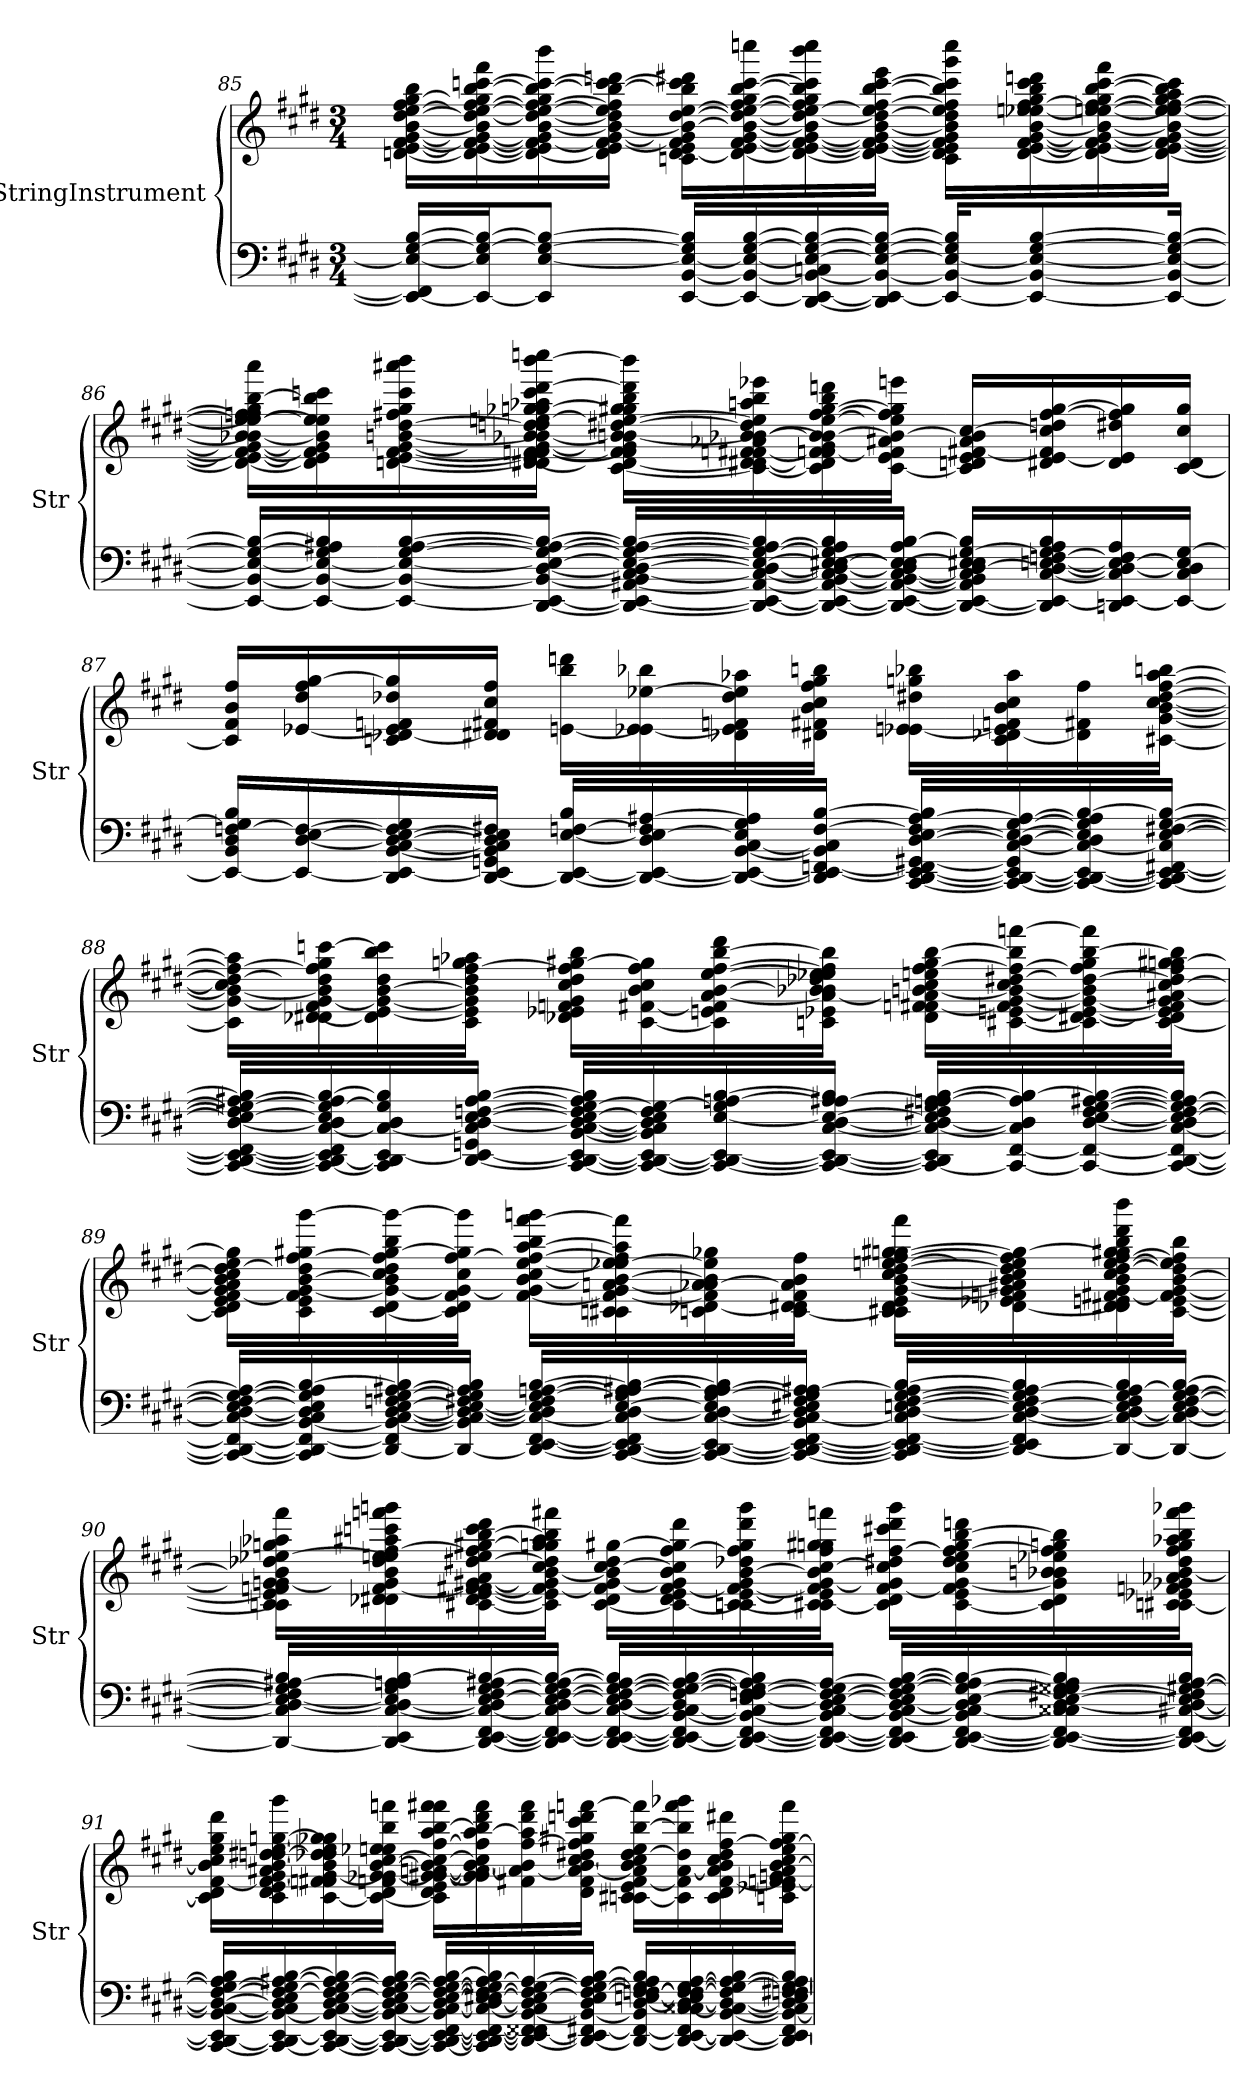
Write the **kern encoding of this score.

**kern	**kern
*part2	*part1
*staff2	*staff1
*I"StringInstrument	*I"StringInstrument
*I'Str	*I'Str
!!LO:LB:g=z
*clefF4	*clefG2
*k[f#c#g#d#]	*k[f#c#g#d#]
*M3/4	*M3/4
=85	=85
16EE/_ 16FF/] 16E/_ [16G#/ [16B/LL	[16dn\ [16e\ [16f#\ [16g#\ [16b\ [16dd#\ [16ee\ 16ff#\ [16gg#\ 16bb\LL
16EE/_ 16E/] 16G#/_ 16B/_J	16d\_ 16e\_ 16f#\_ 16g#\_ 16b\] 16dd#\_ 16ee\_ [16ff#\ 16gg#\] [16bb\ [16cccn\ 16fff#\
8EE/] [8E/ 8G#/_ 8B/_J	16d\_ 16e\] 16f#\_ 16g#\] [16b\ 16dd#\_ 16ee\_ 16ff#\_ 16gg#\ 16bb\_ 16ccc\_ 16bbb\
.	16d\] 16e\ 16f#\_ [16g#\ 16b\_ 16dd#\] 16ee\] 16ff#\] 16bb\_ 16ccc\_ 16dddn\JJ
[16EE/ [16BB/ 16E/_ 16G#/] 16B/]LL	16cn\ [16d\ 16e\ 16f#\] 16g#\] 16b\_ [16dd#\ [16ee\ 16bb\] 16ccc\] 16ddd#X\LL
16EE/_ 16BB/_ 16E/_ [16G#/ [16B/	16d\_ 16e\ [16f#\ [16g#\ 16b\_ 16dd#\_ 16ee\_ [16ff#\ 16gg#\ [16bb\ [16ccc\ 16ccccn\
[16DD#/ 16EE/_ 16BB/_ 16Cn/ 16E/_ 16G#/_ 16B/_	16d\_ [16e\ 16f#\_ 16g#\_ 16b\] 16dd#\_ 16ee\_ 16ff#\] 16gg#\ 16bb\] 16ccc\] 16bbb\ 16cccc\
16DD#/] 16EE/_ 16BB/_ 16E/_ 16G#/_ 16B/_JJ	16d\_ 16e\_ 16f#\_ 16g#\_ [16b\ 16dd#\_ 16ee\] [16ff#\ [16bb\ [16ccc\ 16eee\JJ
16EE/_ 16BB/_ 16E/_ 16G#/] 16B/]KL	16c\ 16d\] 16e\] 16f#\] 16g#\] 16b\] 16dd#\] 16ee\ 16ff#\] 16bb\] 16ccc\] 16ggg#\ 16cccc\LL
8EE/_ 8BB/_ 8E/_ [8G#/ [8B/	[16d\ [16e\ [16f#\ [16g#\ [16b\ [16ee-X\ 16een\ [16ff#\ 16gg#\ 16bb\ 16ccc\ 16dddn\
.	16d\_ 16e\] 16f#\_ 16g#\_ 16b\_ 16ee-\_ [16een\ 16ff#\_ 16gg#\ [16bb\ [16ccc\ 16fff#\
16EE/_ 16BB/_ 16E/_ 16G#/_ 16B/_Jk	16d\_ [16e\ 16f#\_ 16g#\_ 16b\_ 16ee-\_ 16ee\_ 16ff#\_ 16gg#\ 16aa\ 16bb\] 16ccc\]JJ
!!LO:LB:g=z
=86	=86
16EE/_ 16BB/_ 16E/_ 16G#/_ 16B/_LL	16d\_ 16e\_ 16f#\_ 16g#\_ 16b-X\ 16b\_ 16ee-\_ 16ee\_ 16ffn\ 16ff#\] 16gg#\ [16bb\ 16aaa\LL
16EE/_ 16BB/_ 16E/_ 16G#/] 16A#X/ 16B/]	16d\] 16e\] 16f#\] 16g#\] 16b\] 16ee-\] 16ee\] 16bb\] 16cccn\
16EE/_ 16BB/_ 16E/_ [16G#/ [16A#/ [16B/	[16dn\ [16e\ [16f#\ [16g#\ [16bn\ [16dd#\ 16ff#X\ 16gg#\ 16ccc\ 16aaa#X\ 16bbb\
[16DD#/ 16EE/_ 16BB/_ [16D#/ 16E/_ 16G#/_ 16A#/_ 16B/_JJ	16d\_ 16d#X\ 16e\] [16fn\ 16f#\_ 16g#\_ [16b-X\ 16b\] 16ddn\ 16dd#\] [16een\ [16gg-X\ 16ggn\ 16aa-X\ 16ccc\ [16ddd#\ [16bbb\ 16ccccn\JJ
16DD#/_ 16EE/_ [16AA#X/ 16BB/] [16C#/ 16D#/_ 16E/_ 16G#/_ 16A#/_ 16B/_LL	[16c#\ 16d\_ 16f\] 16f#\] 16g#\] 16b-\] [16bn\ [16dd#X\ 16ee\_ 16gg-\] 16gg#X\ 16bb\ 16ddd#\] 16bbb\]LL
16DD#/_ 16EE/_ 16AA#/_ 16C#/_ 16D#/_ 16E/_ 16G#/_ 16A#/_ 16B/]	16c#\_ 16d\] [16d#X\ 16fn\ [16f#X\ 16a-X\ [16b-X\ 16b\_ 16dd#\] 16ee\] 16aan\ 16bb\ 16eee-X\
16DD#/_ 16EE/_ 16AA#/_ [16BB/ 16C#/] 16D#/_ 16E/_ [16E#X/ 16G#/] 16A#/] 16B/	16c#\] 16d#\] [16fn\ 16f#\] 16g#\ 16b-\] 16b\_ [16ee\ [16ff#\ [16gg#\ 16bb\ 16dddn\
16DD#/_ 16EE/_ 16AA#/_ 16BB/_ [16C#/ 16D#/] 16E/_ 16E#/] 16A#/ [16B/JJ	[16c#\ 16e\ 16f\] 16a#X\ 16b\_ 16ee\] 16ff#\] 16gg#\] 16eeen\JJ
16DD#/_ 16EE/_ 16AA#/] 16BB/] 16C#/] [16D#/ 16E/] 16E#X/ [16G#/ 16B/]LL	16c#/] 16dn/ 16e/ [16f#X/ 16a#/ 16b/] [16cc#/LL
16DD#/] 16EE/_ [16C#/ 16D#/_ [16En/ [16Fn/ 16G#/] 16A#/ 16B/	16d#X/ [16e/ 16f#/] 16cc#/] 16ddn/ [16ff#/ [16gg#/
16DDn/ 16EE/_ 16C#/] 16D#/_ 16E/_ 16F/] 16A#/	16d#/ 16e/] 16dd#X/ 16ff#/] 16gg#/]
16EE/_ 16C#/ 16D#/] 16E/] [16G#/JJ	[16c#/ 16d#/ 16cc#/ 16gg#/JJ
!!LO:LB:g=z
=87	=87
16EE/_ 16BB/ 16D#/ [16Fn/ 16G#/] 16B/LL	16c#/] 16f#/ 16b/ 16ff#/LL
16EE/_ [16D#/ [16E/ 16F/_	[16e-X/ 16dd#/ 16ff#/ [16gg#/
16DD#/ 16EE/_ [16BB/ [16C#/ 16D#/_ 16E/_ 16F/] 16G#/	16cn/ [16d-X/ 16e-/] 16fn/ 16dd-X/ 16gg#/]
[16DD#/ 16EE/] 16GGn/ 16BB/] 16C#/] 16D#/] 16E/] 16F#X/JJ	16d-/] 16d#X/ 16f#X/ 16cc#/ 16ff#/JJ
16DD#/_ [16EE/ [16E/ [16Fn/ 16B/LL	[16en\ 16bb\ 16dddn\LL
16DD#/_ 16EE/_ 16D#/ 16E/_ 16F/] [16A#X/	16e-X\ 16e\_ [16ee-X\ 16bb-X\
16DD#/_ 16EE/_ [16BB/ [16C#/ 16E/] 16G#/ 16A#/]	16d-X\ 16e\] 16fn\ 16dd-\ 16ee-\] 16aa-X\
16DD#/] 16EE/_ [16FFn/ 16BB/] 16C#/] [16F/ [16B/JJ	16d#X\ 16f#X\ 16b\ 16cc#\ 16ff#\ 16gg#\ 16bbn\JJ
[16CC#/ [16DD#/ 16EE/_ 16FF/] [16GG#X/ [16D#/ [16E/ 16F/] [16A#/ 16B/]LL	16e-X\ [16en\ 16dd#X\ 16ggn\ 16bb-X\LL
16CC#/_ 16DD#/_ 16EE/_ 16GG#/] [16C#/ 16D#/_ 16E/_ [16G#/ 16A#/_	16c\ [16d-X\ 16e\] 16fn\ 16b\ 16cc#\ 16aa-\
16CC#/_ 16DD#/_ 16EE/_ 16C#/_ 16D#/] 16E/] 16G#/] 16A#/] [16B/	16d-\] 16f#X\ 16ff#\
16CC#/_ 16DD#/] 16EE/_ [16FF#X/ 16C#/] [16E/ [16F#X/ [16G#/ 16B/_JJ	[16c#X\ [16g#\ [16b\ [16cc#\ [16dd#\ [16ff#\ [16aa-\ 16bbn\JJ
!!LO:LB:g=z
=88	=88
16CC#/_ [16DD#/ 16EE/_ 16FF#/_ [16D#/ 16E/_ 16F#/] 16G#/_ [16A#X/ 16B/]LL	16c#\] 16g#\_ 16b\_ 16cc#\] 16dd#\_ 16ff#\_ 16aa-\]LL
16CC#/_ 16DD#/_ 16EE/] 16FF#/] [16C#/ 16D#/] 16E/] 16G#/_ 16A#/] [16B/	[16d-X\ 16d#X\ 16f#\ 16g#\_ 16b\] 16dd#\] 16ff#\] 16gg#\ [16cccn\
16CC#/] 16DD#/] [16EE/ 16C#/_ 16D#/ 16G#/] 16B/]	16d-\] [16e\ 16g#\_ [16b\ 16dd#\ 16bb\ 16ccc\]
[16DD#/ 16EE/_ 16GGn/ 16C#/] [16D#/ [16E/ [16Fn/ [16A#/ [16B/JJ	16c#\ 16e\] 16g#\] 16b\] 16dd#\ [16ff#\ 16ggn\ 16aa-X\JJ
[16CC#/ 16DD#/_ 16EE/_ [16BB/ [16C#/ 16D#/_ 16E/_ 16F/] [16G#/ 16A#/] 16B/]LL	16d-X\ 16e-X\ 16fn\ 16g#\ 16cc#\ 16dd#\ 16ff#\] [16gg#X\ 16bb\LL
16CC#/_ 16DD#/_ 16EE/_ 16BB/] 16C#/] 16D#/] 16E/] 16F/ 16G#/_	[16c#\ [16f#X\ 16b\ 16cc#\ 16ff#\ 16gg#\]
16CC#/_ 16DD#/_ 16EE/_ [16E/ 16G#/] [16An/ [16B/	16c#\] 16en\ 16f#\] [16a\ [16b\ [16ee\ [16ff#\ [16bb\ 16ddd#\
16CC#/_ 16DD#/_ 16EE/_ [16C#/ [16D#/ 16E/_ 16A/] [16A#X/ 16B/]JJ	16cn\ 16e-X\ 16a\_ 16b-X\ 16b\] 16dd-X\ 16ee-X\ 16ee\] 16ff#\] 16bb\]JJ
16CC#/_ 16DD#/] 16EE/] 16C#/_ 16D#/_ 16E/] 16F#X/ 16G#/ [16An/ 16A#/] [16B/LL	16d-\ 16fn\ [16f#X\ 16a\] [16bn\ 16cc#\ 16een\ [16ff#\ 16gg#\ [16bb\LL
16CC#/_ [16FF#/ 16C#/] 16D#/] 16A/] 16B/_	[16c#X\ [16en\ 16f#\] [16g#\ 16b\_ 16cc#\ [16dd#X\ 16ff#\_ 16bb\] [16fffn\
16CC#/_ 16FF#/_ [16D#/ [16E/ [16F#/ [16G#/ [16A#X/ 16B/_	16c#\] [16d#X\ 16e\_ 16g#\_ 16b\] 16dd#\_ 16ff#\] 16gg#\ [16bb\ 16fff\]
16CC#/_ [16DD#/ 16FF#/_ [16C#/ 16D#/] 16E/_ 16F#/_ 16G#/] 16A#/_ 16B/]JJ	[16c#\ 16d#\] 16e\] 16f#\ 16g#\] [16a#X\ [16cc#\ 16dd#\] 16ff#\ [16ggn\ 16gg#X\ 16bb\]JJ
!!LO:LB:g=z
=89	=89
16CC#/_ 16DD#/_ 16FF#/_ 16C#/_ [16D#/ 16E/_ 16F#/] [16G#/ 16A#/_LL	16c#\] 16d#\ 16e\ [16f#\ 16g#\ 16a#\] 16b\ 16cc#\] [16dd#\ 16ee\ 16gg\]LL
16CC#/] 16DD#/_ 16FF#/_ [16BB/ 16C#/] 16D#/] 16E/] 16G#/] 16A#/] [16B/	16c#\ 16e\ 16f#\] [16g#\ [16b\ 16dd#\] [16ff#\ 16gg#X\ [16ggg#\
16DD#/_ 16FF#/] 16BB/_ [16C#/ [16D#/ [16E/ 16Fn/ [16G#/ [16A#X/ 16B/]	[16c#\ 16d#\ 16g#\_ 16b\] 16cc#\ 16dd#\ 16ff#\] [16gg#\ 16bb\ 16ggg#\_
16DD#/_ 16BB/] 16C#/_ 16D#/_ 16E/_ 16F#X/ 16G#/] 16A#/] 16B/JJ	16c#\] 16d#\ 16f#\ 16g#\_ 16cc#\ [16ff#\ 16gg#\] 16ggg#\]JJ
16DD#/_ [16EE/ [16FF#/ 16C#/_ 16D#/] 16E/] 16F#/ [16G#/ [16An/ [16B/LL	[16f#\ 16g#\] [16b\ 16cc#\ [16ee\ 16ff#\_ [16aa\ 16bb\ [16fff#\ 16gggn\LL
[16CC#/ 16DD#/_ 16EE/_ 16FF#/] 16C#/] [16D#/ [16E/ 16G#/] 16A/_ [16A#X/ 16B/_	16cn\ 16c#X\ 16f#\_ 16g#\ [16an\ 16b\_ 16ee-X\ 16ee\_ 16ff#\] 16aa\] 16fff#\]
16CC#/_ 16DD#/_ 16EE/_ [16C#/ 16D#/_ 16E/] [16G#/ 16A/_ 16A#/] 16B/]	16cn\ [16d-X\ 16f#\] 16a-X\ 16a\_ 16b\] 16ee\] 16gg-X\
16CC#/_ 16DD#/_ 16EE/_ [16FF#/ 16BB/ 16C#/_ 16D#/] 16E#X/ 16F#/ 16G#/] 16A/] [16A#X/JJ	[16c\ 16d-\] 16d#X\ 16f#\ 16a\] 16b\ 16ff#\JJ
16CC#/] 16DD#/_ 16EE/_ 16FF#/_ 16C#/] [16D#/ [16En/ [16F#/ [16G#/ 16A#/] [16B/LL	16c\] 16c#X\ 16d#\ 16e\ [16g#\ [16b\ 16cc#\ [16dd#\ [16een\ [16ff#\ [16ggn\ 16gg#X\ 16fff#\LL
16DD#/_ 16EE/] 16FF#/] [16C#/ 16D#/_ 16E/_ 16F#/] 16G#/] [16A#/ 16B/]	[16d-X\ 16e-X\ 16fn\ 16g#\] 16a#X\ 16b\] 16cc#\ 16dd#\] 16ee\] 16ff#\] 16gg\_
16DD#/_ 16C#/_ 16D#/_ 16E/] 16F#/ 16G#/ 16A#/_ 16B/	16d-\] 16d#X\ 16en\ [16f#X\ 16g#\ 16b\ 16cc#\ [16dd#\ [16ee\ [16ff#\ 16gg\] 16gg#X\ 16bb\ 16ddd#\ 16bbb\
16DD#/_ 16C#/_ 16D#/] [16E/ [16F#/ [16G#/ 16A#/] [16B/JJ	[16c#\ [16e\ 16f#\] [16g#\ [16b\ 16dd#\] 16ee\] 16ff#\] 16bb\JJ
!!LO:PB:g=z
=90	=90
16DD#/_ 16C#/] [16D#/ 16E/_ 16F#/] 16G#/] [16A#X/ 16B/]LL	16cn\ 16c#\] 16e\] 16fn\ 16gn\ 16g#\_ 16b\] 16dd-X\ [16ee-X\ 16ggn\ 16aa-X\ 16fff#\LL
16DD#/_ 16EE/ [16C#/ 16D#/_ 16E/] 16G#/ 16An/ 16A#/] [16B/	16d-X\ 16d#X\ [16f\ 16g#\] 16b\ 16dd-\ 16ee-\] 16een\ [16ff#\ 16aa#X\ 16cccn\ 16fffn\ 16gggn\
16DD#/_ [16EE/ [16FF#/ 16C#/_ 16D#/] [16E/ 16F#/ [16G#/ 16A#X/ 16B/_	[16c#X\ 16d#\ [16e\ 16f\] [16f#X\ [16g#X\ 16a\ [16dd#X\ 16ee\ 16ff#\] [16gg#X\ [16bb\ 16ccc\ 16ddd#\
16DD#/] 16EE/_ 16FF#/_ 16C#/] [16D#/ 16E/_ [16F#/ 16G#/] [16A#/ 16B/_JJ	16c#\] 16e\] 16f#\_ 16g#\] [16b\ 16cc#\ 16dd#\] 16ggn\ 16gg#\] 16aa#\ 16bb\] 16fff#X\JJ
[16DD#/ 16EE/_ 16FF#/_ [16C#/ 16D#/_ 16E/] 16F#/_ [16G#/ 16A#/_ 16B/]LL	[16c#\ 16d#\ 16f#\] [16g#\ 16b\] [16cc#\ 16dd#\ [16gg#X\LL
16DD#/_ 16EE/_ 16FF#/] [16BB/ 16C#/_ 16D#/] 16F#/_ 16G#/_ 16A#/_ [16B/	16c#\_ 16d#\ 16e\ [16f#\ 16g#\] 16b\ 16cc#\] [16ff#\ 16gg#\] 16ddd#\
16DD#/_ 16EE/_ [16FF#/ 16BB/_ 16C#/] [16E/ 16Fn/ 16F#/_ 16G#/_ 16A#/] 16B/]	[16cn\ 16c#\] [16e\ 16f#\_ 16g#\ [16b\ 16dd-X\ 16ff#\] 16gg#\ 16ddd#\ 16ggg\
16DD#/_ 16EE/_ 16FF#/_ 16BB/] [16C#/ 16D#/ 16E/_ 16F#/_ 16G#/] [16A#/JJ	16c\] [16c#X\ 16e\] 16f#\] [16g#\ 16b\] [16cc#\ 16ff#\ 16ggn\ 16gg#X\ 16fffn\JJ
16DD#/_ 16EE/] 16FF#/] [16BB/ 16C#/] [16D#/ 16E/] 16F#/] [16G#/ 16A#/_ [16B/LL	16c#\] 16d#\ [16f#\ 16g#\] 16cc#\] 16dd#X\ [16ff#\ 16ccc#X\ 16ddd#\ 16ggg\LL
16DD#/_ [16EE/ [16FF#/ 16BB/] [16C#/ 16D#/] [16E/ 16G#/_ 16A#/] 16B/_	[16c#\ 16e\ 16f#\] [16g#\ 16cc#\ 16dd#\ 16ee\ 16ff#\_ 16gg#\ [16bb\ 16dddn\
16DD#/_ 16EE/_ 16FF#/_ 16C#/] 16C##X/ [16D#/ 16E/_ [16F#X/ 16G#/] 16G##X/ 16A#/ 16B/]	16c#\] 16d#\ 16g#\] 16b-X\ 16bn\ 16ee-X\ 16ff#\] 16ggn\ 16bb\]
16DD#/_ 16EE/_ 16FF#/] [16C#X/ 16D#/_ 16E/] 16F#/] [16G#X/ [16A#/ 16B/JJ	16cn\ [16c#X\ 16e-X\ 16fn\ 16g-X\ 16a-X\ [16b\ 16dd#\ 16ff#\ 16gg\ 16aa-X\ 16bb\ 16fff\ 16ggg-X\JJ
!!LO:LB:g=z
=91	=91
[16CC#/ 16DD#/_ 16EE/] [16BB/ 16C#/_ 16D#/_ [16F#/ 16G#/_ 16A#/] 16B/LL	16c#\] 16d#\ [16f#\ 16b\] 16cc#\ 16ee\ 16gg#\ 16ddd#\LL
16CC#/_ 16DD#/] [16EE/ 16BB/_ 16C#/] 16D#/] 16E/ 16F#/_ 16G#/] [16A#X/ [16B/	16c#\ 16d#\ 16e\ 16f#\] [16g#\ 16a#X\ [16b\ 16ddn\ [16dd#X\ [16ee\ [16ggn\ 16ggg#\
16CC#/_ [16DD#/ 16EE/_ 16BB/_ [16C#/ [16D#/ [16E/ 16F#/] [16G#/ 16A#/_ 16B/]	[16c#\ 16fn\ 16f#X\ 16g#\_ 16b\] 16dd-X\ 16dd#\] 16ee\] 16gg-X\ 16gg\]
16CC#/_ 16DD#/_ 16EE/_ 16BB/_ 16C#/] 16D#/_ 16E/] [16F#/ 16G#/_ 16A#/_ 16B/JJ	16c#\_ 16d#\ 16fn\ [16g-X\ 16g#\] [16b\ [16cc#\ 16ee-X\ 16een\ 16bb\ 16fffn\JJ
16CC#/_ 16DD#/_ 16EE/_ [16FF#/ 16BB/] [16C#/ 16D#/] [16E/ 16F#/_ 16G#/_ 16A#/] [16B/LL	16c#\] 16d#\ 16e\ 16g-\_ [16g#X\ [16an\ 16b\] 16cc#\_ [16ff#\ 16aa\ [16bb\ 16fff\ 16fff#X\LL
16CC#/] 16DD#/_ 16EE/_ 16FF#/_ 16C#/_ [16D#/ 16E/_ 16E#X/ 16F#/_ 16G#/] [16A#/ 16B/]	16g-\] 16g#\] 16a\_ [16b\ 16cc#\] 16ff#\] [16aa\ 16bb\] 16ddd#\ 16fff#\
16DD#/_ 16EE/_ 16FF#/] 16FF##X/ [16BB/ 16C#/] 16D#/] 16E/_ 16F#/] [16G#/ 16A#/_	16f#X\ 16a\_ 16b\] [16ff#\ 16aa\] 16ddd#\ 16fff#\
16DD#/_ 16EE/] [16FF#X/ 16BB/_ 16D#/ 16E/] [16F#/ 16G#/_ 16A#/] [16B/JJ	16d#\ 16f#\ 16a\_ 16b\ [16cc#\ 16dd#X\ 16ff#\] 16gg#X\ 16ccc#\ 16dddn\ [16fffn\JJ
16DD#/_ 16FF#/_ 16BB/] [16D#/ [16En/ [16Fn/ 16F#/_ 16G#/] 16A#/ 16B/]LL	16cn\ [16c#X\ 16e\ [16f#\ 16a\] 16b\ 16cc#\] [16dd#\ 16ee\ [16bb\ 16fff\]LL
16DD#/_ [16EE/ 16FF#/] [16C#/ 16C##X/ 16D#/_ 16E/] 16F/] 16F#/_ [16G#/ [16A#/	16c#\] 16f#\] [16a\ 16dd#\] 16bb\] 16fff\ 16ggg-X\
16DD#/_ 16EE/_ [16BB/ 16C#/_ 16D#/_ 16F#/] 16G#/_ 16A#/_ 16B/	16c#\ 16d#\ [16f#\ 16a\] 16b\ 16cc#\ 16dd#\ [16ff#\ 16ddd#X\
16DD#/] 16EE/_ [16FF#/ 16BB/_ 16C#/] 16D#/] [16E/ [16Fn/ [16F#X/ 16G#/_ 16A#/] 16B/JJ	16cn\ 16e-X\ [16fn\ 16f#\] 16gn\ 16a\ [16b\ 16cc#\ 16ee\ 16ff#\_ 16gg#\ 16fff\JJ
=	=
*-	*-
